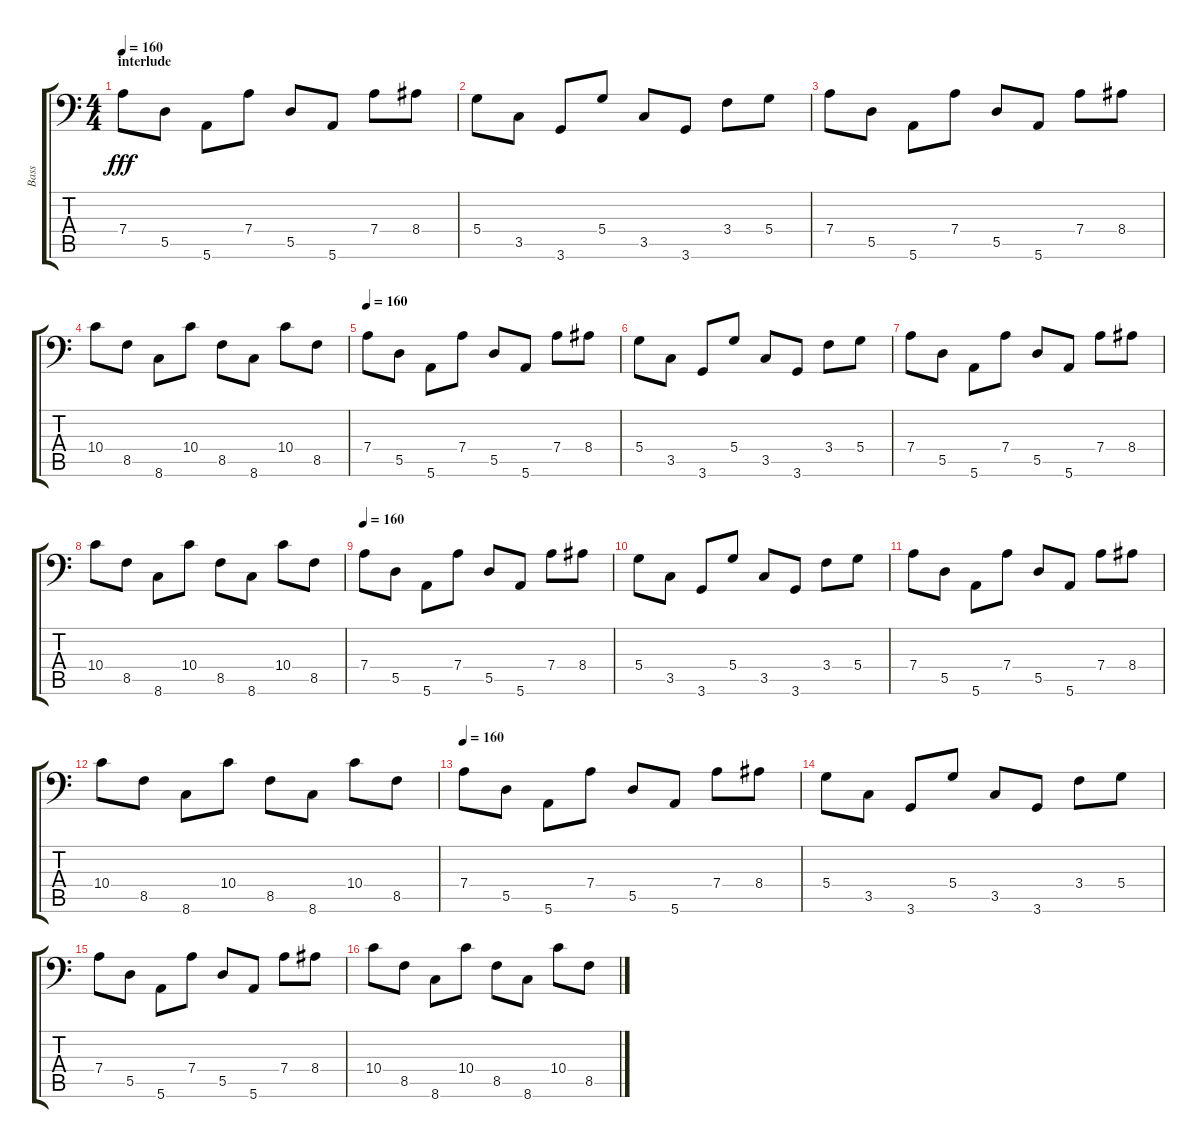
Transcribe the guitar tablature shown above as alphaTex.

\track ("Bass" "Bass") {instrument electricbassfinger}
\staff {score tabs}
\tuning (E3 B2 G2 D2 A1 E1) {hide}
\ts (4 4)
\section ("" "interlude")
\tempo 160
\clef f4
\ks c
7.4.8{dy fff} 5.5.8 5.6.8 7.4.8 5.5.8 5.6.8 7.4.8 8.4.8 |
5.4.8 3.5.8 3.6.8 5.4.8 3.5.8 3.6.8 3.4.8 5.4.8 |
7.4.8 5.5.8 5.6.8 7.4.8 5.5.8 5.6.8 7.4.8 8.4.8 |
10.4.8 8.5.8 8.6.8 10.4.8 8.5.8 8.6.8 10.4.8 8.5.8 |
\tempo 160
7.4.8 5.5.8 5.6.8 7.4.8 5.5.8 5.6.8 7.4.8 8.4.8 |
5.4.8 3.5.8 3.6.8 5.4.8 3.5.8 3.6.8 3.4.8 5.4.8 |
7.4.8 5.5.8 5.6.8 7.4.8 5.5.8 5.6.8 7.4.8 8.4.8 |
10.4.8 8.5.8 8.6.8 10.4.8 8.5.8 8.6.8 10.4.8 8.5.8 |
\tempo 160
7.4.8 5.5.8 5.6.8 7.4.8 5.5.8 5.6.8 7.4.8 8.4.8 |
5.4.8 3.5.8 3.6.8 5.4.8 3.5.8 3.6.8 3.4.8 5.4.8 |
7.4.8 5.5.8 5.6.8 7.4.8 5.5.8 5.6.8 7.4.8 8.4.8 |
10.4.8 8.5.8 8.6.8 10.4.8 8.5.8 8.6.8 10.4.8 8.5.8 |
\tempo 160
7.4.8 5.5.8 5.6.8 7.4.8 5.5.8 5.6.8 7.4.8 8.4.8 |
5.4.8 3.5.8 3.6.8 5.4.8 3.5.8 3.6.8 3.4.8 5.4.8 |
7.4.8 5.5.8 5.6.8 7.4.8 5.5.8 5.6.8 7.4.8 8.4.8 |
10.4.8 8.5.8 8.6.8 10.4.8 8.5.8 8.6.8 10.4.8 8.5.8
